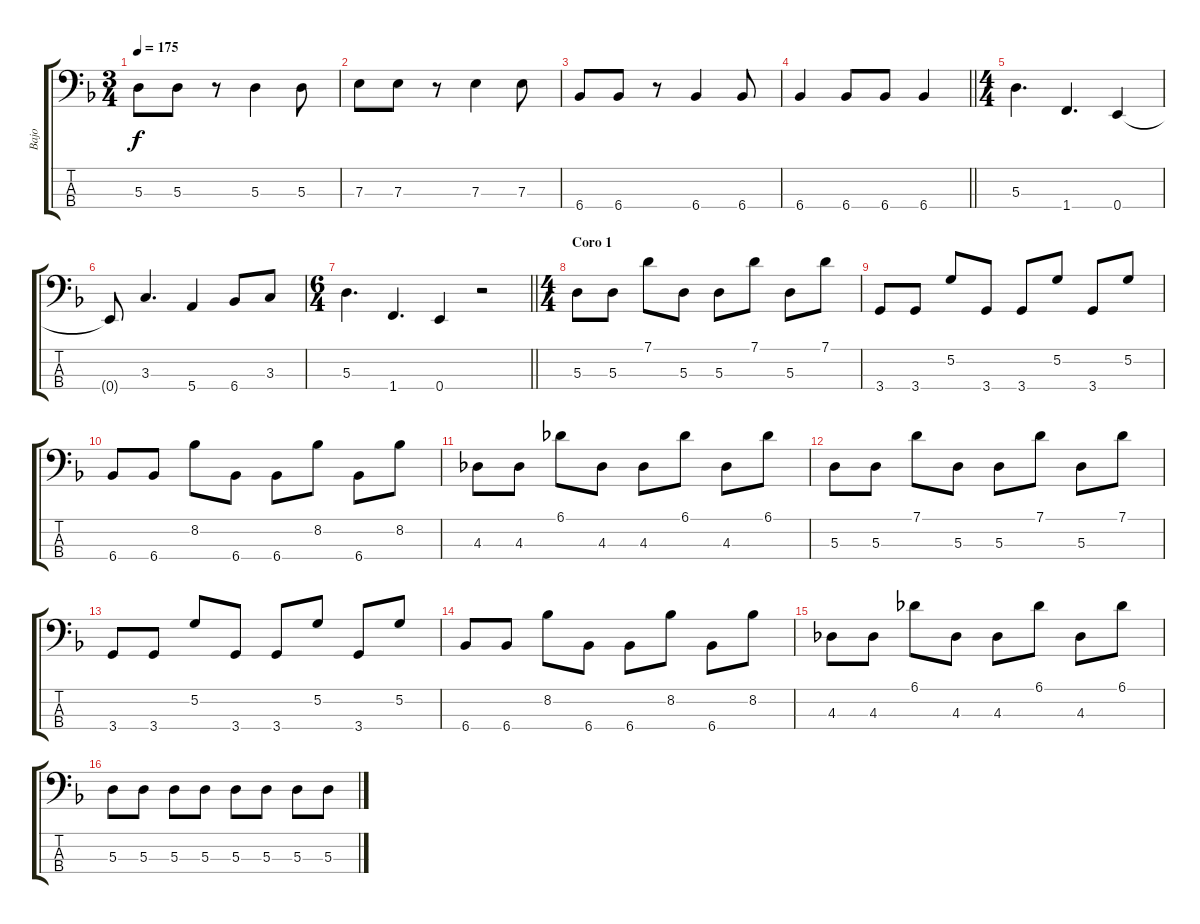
\track ("Bajo" "Bajo") {instrument electricbassfinger}
\staff {score tabs}
\tuning (G2 D2 A1 E1) {hide}
\ts (3 4)
\tempo 175
\clef f4
\ks dminor
5.3.8{dy f} 5.3.8 r.8 5.3.4 5.3.8 |
7.3.8 7.3.8 r.8 7.3.4 7.3.8 |
6.4.8 6.4.8 r.8 6.4.4 6.4.8 |
\barLineRight lightlight
6.4.4 6.4.8 6.4.8 6.4.4 |
\ts (4 4)
5.3.4{d} 1.4.4{d} 0.4.4 |
0.4{t}.8 3.3.4{d} 5.4.4 6.4.8 3.3.8 |
\ts (6 4)
\barLineRight lightlight
5.3.4{d} 1.4.4{d} 0.4.4 r.2 |
\ts (4 4)
\section ("" "Coro 1")
5.3.8 5.3.8 7.1.8 5.3.8 5.3.8 7.1.8 5.3.8 7.1.8 |
3.4.8 3.4.8 5.2.8 3.4.8 3.4.8 5.2.8 3.4.8 5.2.8 |
6.4.8 6.4.8 8.2.8 6.4.8 6.4.8 8.2.8 6.4.8 8.2.8 |
4.3.8 4.3.8 6.1.8 4.3.8 4.3.8 6.1.8 4.3.8 6.1.8 |
5.3.8 5.3.8 7.1.8 5.3.8 5.3.8 7.1.8 5.3.8 7.1.8 |
3.4.8 3.4.8 5.2.8 3.4.8 3.4.8 5.2.8 3.4.8 5.2.8 |
6.4.8 6.4.8 8.2.8 6.4.8 6.4.8 8.2.8 6.4.8 8.2.8 |
4.3.8 4.3.8 6.1.8 4.3.8 4.3.8 6.1.8 4.3.8 6.1.8 |
5.3.8 5.3.8 5.3.8 5.3.8 5.3.8 5.3.8 5.3.8 5.3.8
